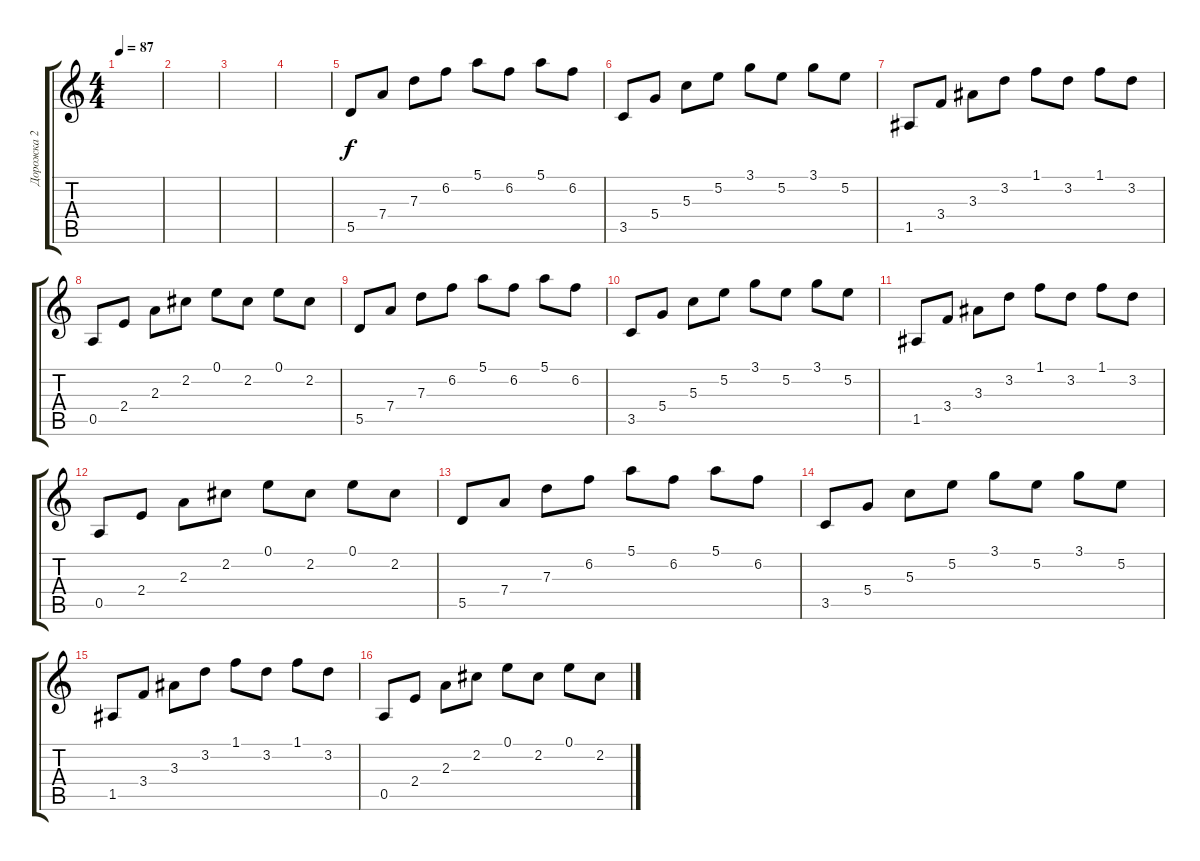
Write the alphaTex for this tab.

\track ("Дорожка 2" "Дорожка 2") {instrument acousticguitarsteel}
\staff {score tabs}
\tuning (E4 B3 G3 D3 A2 E2) {hide}
\ts (4 4)
\tempo 87
\clef g2
\ks c
|
|
|
|
5.5.8 7.4.8 7.3.8 6.2.8 5.1.8 6.2.8 5.1.8 6.2.8 |
3.5.8 5.4.8 5.3.8 5.2.8 3.1.8 5.2.8 3.1.8 5.2.8 |
1.5.8 3.4.8 3.3.8 3.2.8 1.1.8 3.2.8 1.1.8 3.2.8 |
0.5.8 2.4.8 2.3.8 2.2.8 0.1.8 2.2.8 0.1.8 2.2.8 |
5.5.8 7.4.8 7.3.8 6.2.8 5.1.8 6.2.8 5.1.8 6.2.8 |
3.5.8 5.4.8 5.3.8 5.2.8 3.1.8 5.2.8 3.1.8 5.2.8 |
1.5.8 3.4.8 3.3.8 3.2.8 1.1.8 3.2.8 1.1.8 3.2.8 |
0.5.8 2.4.8 2.3.8 2.2.8 0.1.8 2.2.8 0.1.8 2.2.8 |
5.5.8 7.4.8 7.3.8 6.2.8 5.1.8 6.2.8 5.1.8 6.2.8 |
3.5.8 5.4.8 5.3.8 5.2.8 3.1.8 5.2.8 3.1.8 5.2.8 |
1.5.8 3.4.8 3.3.8 3.2.8 1.1.8 3.2.8 1.1.8 3.2.8 |
0.5.8 2.4.8 2.3.8 2.2.8 0.1.8 2.2.8 0.1.8 2.2.8
